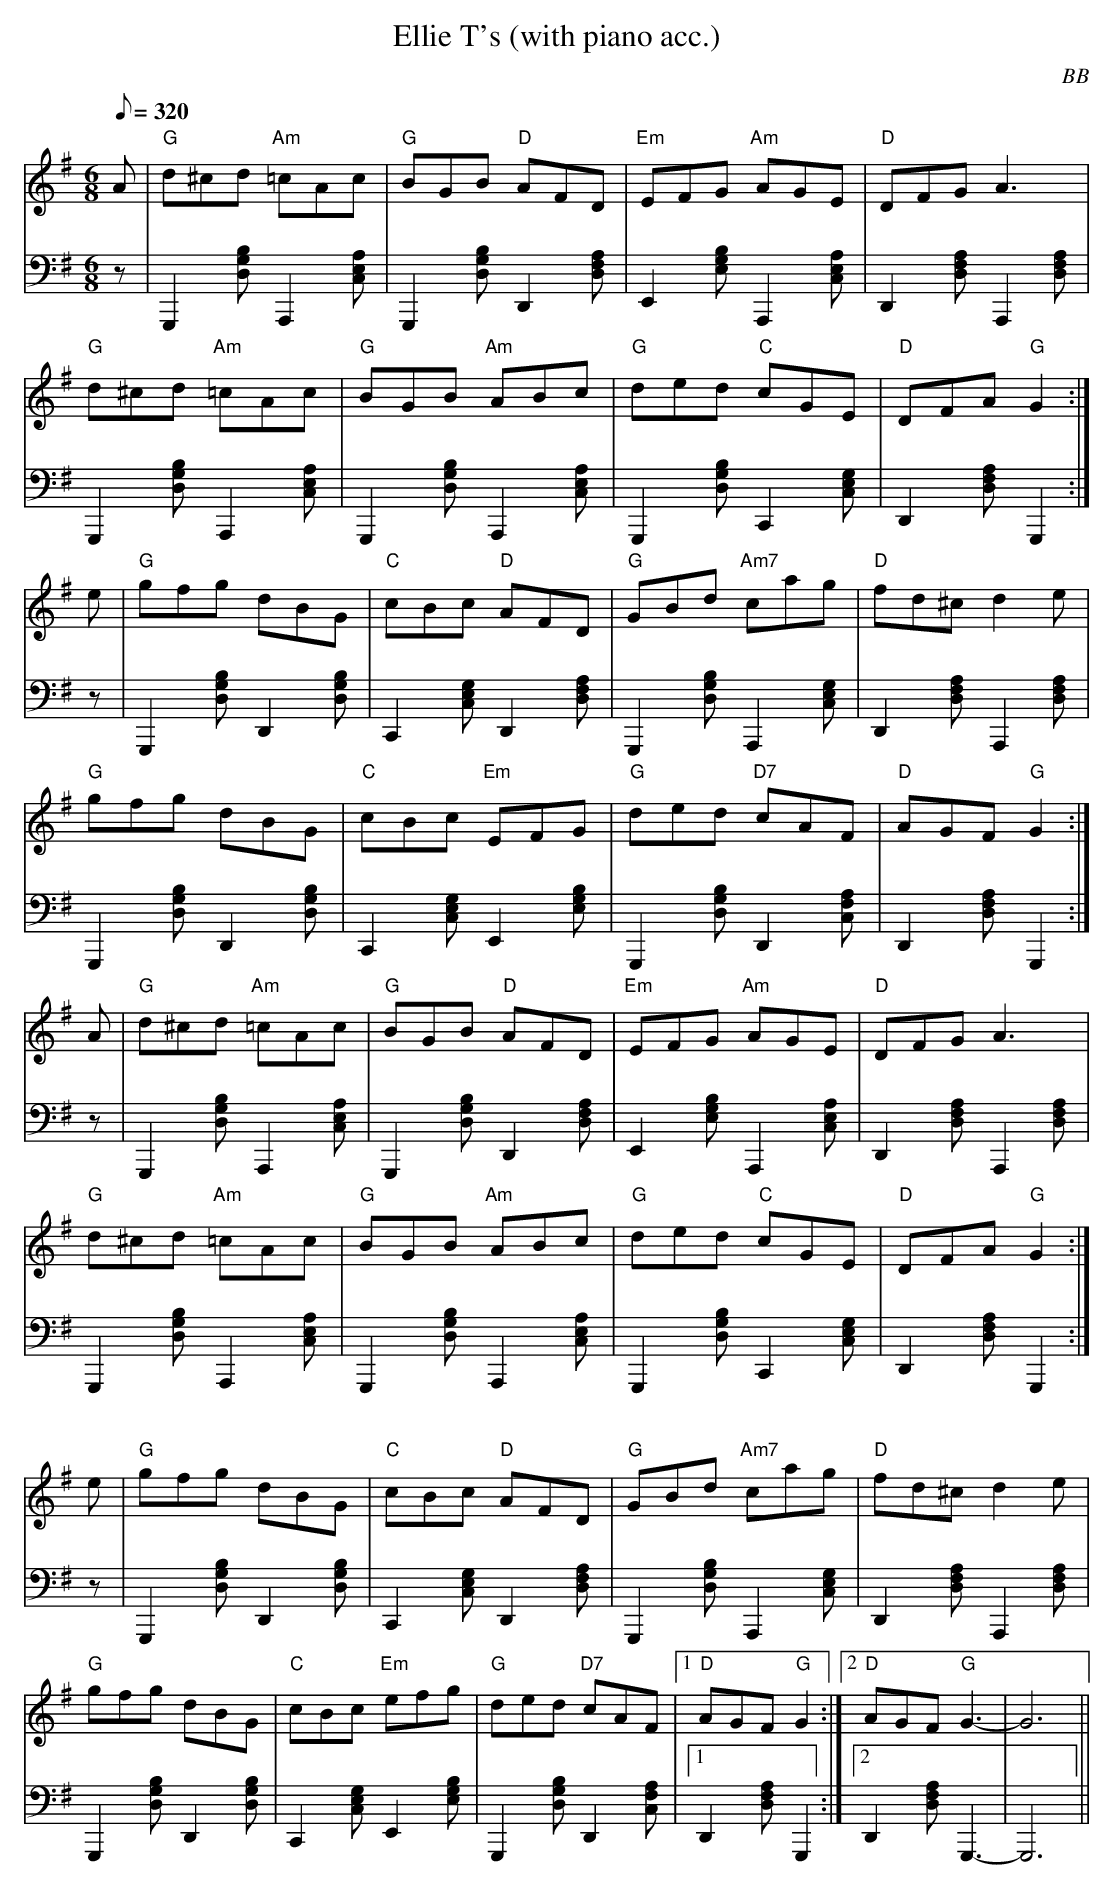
X:1
T: Ellie T's (with piano acc.)
C: BB
Q: 1/8=320
M: 6/8
L: 1/8
V: 1 program 1 73 %flute
V: 2 volume=70 clef=bass m=D program 1 00
K: G
[V:1] A|"G"d^cd "Am"=cAc|"G"BGB "D"AFD|"Em"EFG "Am"AGE|"D"DFG A3|
[V:2] z|G,,2[GBD]A,,2[ACE]|G,,2[GBD]D,2[AFD]|E,2[EGB]A,,2[ACE]|D,2[AFD]A,,2[AFD]|
[V:1] "G"d^cd "Am"=cAc|"G"BGB "Am"ABc|"G"ded "C"cGE|"D"DFA "G"G2 :|
[V:2] G,,2[GBD]A,,2[ACE]|G,,2[GBD]A,,2[ACE]|G,,2[GBD]C,2[EGC]|D,2[AFD]G,,2 :|
[V:1] e|"G"gfg dBG|"C"cBc "D"AFD|"G"GBd "Am7"cag|"D"fd^c d2e|
[V:2] z|G,,2[GBD]D,2[GBD]|C,2[EGC]D,2[AFD]|G,,2[GBD]A,,2[GCE]|D,2[AFD]A,,2[AFD]|
[V:1] "G"gfg dBG|"C"cBc "Em"EFG|"G"ded "D7"cAF|"D"AGF "G"G2 :|
[V:2] G,,2[GBD]D,2[GBD]|C,2[EGC]E,2[EGB]|G,,2[GBD]D,2[AFC]|D,2[AFD]G,,2 :|
[V:1] A|"G"d^cd "Am"=cAc|"G"BGB "D"AFD|"Em"EFG "Am"AGE|"D"DFG A3|
[V:2] z|G,,2[GBD]A,,2[ACE]|G,,2[GBD]D,2[AFD]|E,2[EGB]A,,2[ACE]|D,2[AFD]A,,2[AFD]|
[V:1] "G"d^cd "Am"=cAc|"G"BGB "Am"ABc|"G"ded "C"cGE|"D"DFA "G"G2 :|
[V:2] G,,2[GBD]A,,2[ACE]|G,,2[GBD]A,,2[ACE]|G,,2[GBD]C,2[EGC]|D,2[AFD]G,,2 :|
[V:1] e|"G"gfg dBG|"C"cBc "D"AFD|"G"GBd "Am7"cag|"D"fd^c d2e|
[V:2] z|G,,2[GBD]D,2[GBD]|C,2[EGC]D,2[AFD]|G,,2[GBD]A,,2[GCE]|D,2[AFD]A,,2[AFD]|
[V:1] "G"gfg dBG|"C"cBc "Em"efg|"G"ded "D7"cAF|1 "D"AGF "G"G2 :|2 "D"AGF "G"G3-|G6||
[V:2] G,,2[GBD]D,2[GBD]|C,2[EGC]E,2[EGB]|G,,2[GBD]D,2[AFC]|1 D,2[AFD]G,,2 :|2\
D,2[AFD]G,,3-|G,,6||
